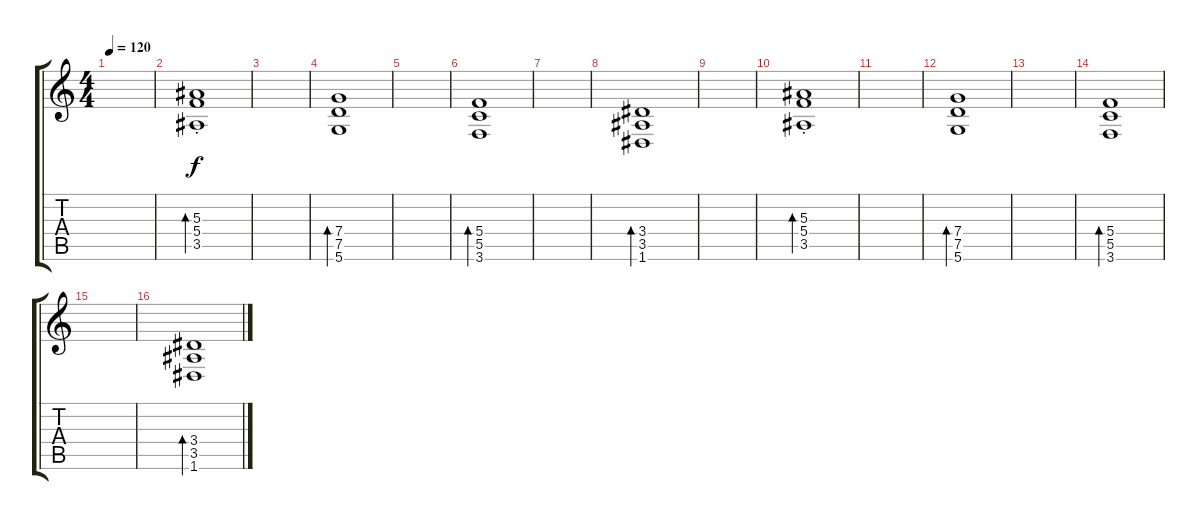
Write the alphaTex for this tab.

\track (" " " ") {instrument acousticguitarsteel}
\staff {score tabs}
\tuning (D4 A3 F3 C3 G2 D2) {hide}
\ts (4 4)
\tempo 120
\clef g2
\ks c
|
(5.3 5.4 3.5{st}).1{bd 480} |
|
(7.4 7.5 5.6).1{bd 480} |
|
(5.4 5.5 3.6).1{bd 480} |
|
(3.4 3.5 1.6).1{bd 480} |
|
(5.3 5.4 3.5{st}).1{bd 480} |
|
(7.4 7.5 5.6).1{bd 480} |
|
(5.4 5.5 3.6).1{bd 480} |
|
(3.4 3.5 1.6).1{bd 480}
